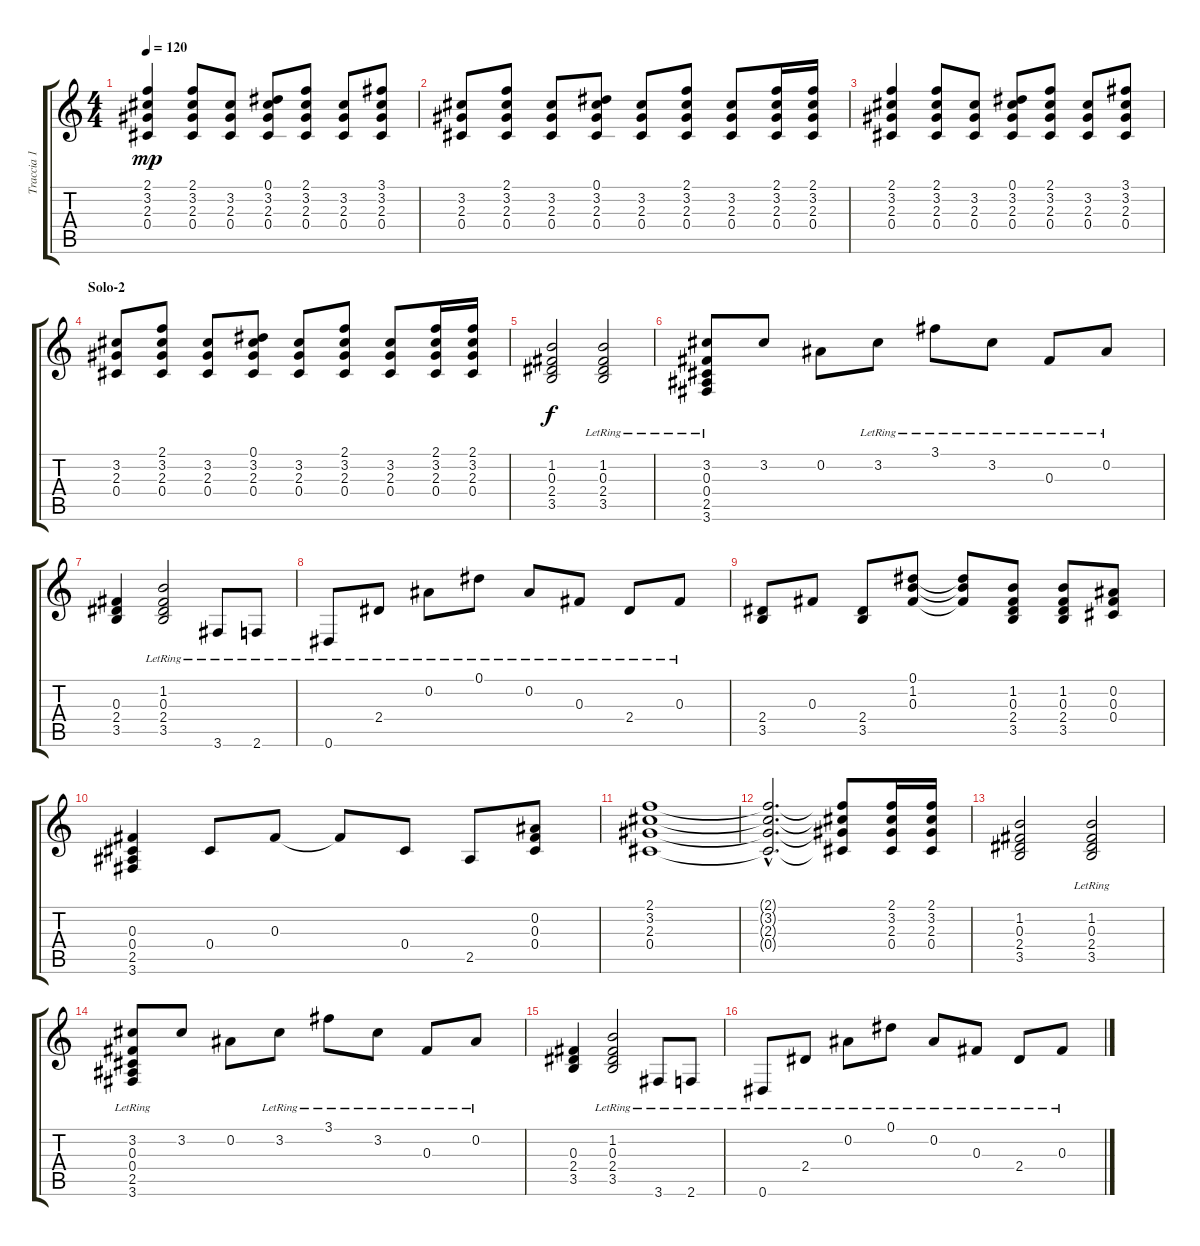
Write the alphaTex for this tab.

\track ("Traccia 1" "Traccia 1") {instrument acousticguitarsteel}
\staff {score tabs}
\tuning (Eb4 Bb3 Gb3 Db3 Ab2 Eb2) {hide}
\ts (4 4)
\tempo 120
\clef g2
\ks c
(2.1 3.2 2.3 0.4).4{dy mp} (2.1 3.2 2.3 0.4).8 (3.2 2.3 0.4).8 (0.1 3.2 2.3 0.4).8 (2.1 3.2 2.3 0.4).8 (3.2 2.3 0.4).8 (3.1 3.2 2.3 0.4).8 |
(3.2 2.3 0.4).8 (2.1 3.2 2.3 0.4).8 (3.2 2.3 0.4).8 (0.1 3.2 2.3 0.4).8 (3.2 2.3 0.4).8 (2.1 3.2 2.3 0.4).8 (3.2 2.3 0.4).8 (2.1 3.2 2.3 0.4).16 (2.1 3.2 2.3 0.4).16 |
(2.1 3.2 2.3 0.4).4 (2.1 3.2 2.3 0.4).8 (3.2 2.3 0.4).8 (0.1 3.2 2.3 0.4).8 (2.1 3.2 2.3 0.4).8 (3.2 2.3 0.4).8 (3.1 3.2 2.3 0.4).8 |
\section ("" "Solo-2")
(3.2 2.3 0.4).8 (2.1 3.2 2.3 0.4).8 (3.2 2.3 0.4).8 (0.1 3.2 2.3 0.4).8 (3.2 2.3 0.4).8 (2.1 3.2 2.3 0.4).8 (3.2 2.3 0.4).8 (2.1 3.2 2.3 0.4).16 (2.1 3.2 2.3 0.4).16 |
(1.2 0.3 2.4 3.5).2{dy f} (1.2{lr} 0.3{lr} 2.4{lr} 3.5{lr}).2 |
(3.2 0.3{lr} 0.4{lr} 2.5{lr} 3.6{lr}).8 3.2.8 0.2.8 3.2{lr}.8 3.1{lr}.8 3.2{lr}.8 0.3{lr}.8 0.2{lr}.8 |
(0.3 2.4 3.5).4 (1.2{lr} 0.3{lr} 2.4{lr} 3.5{lr}).2 3.6{lr}.8 2.6{lr}.8 |
0.6{lr}.8 2.4{lr}.8 0.2{lr}.8 0.1{lr}.8 0.2{lr}.8 0.3{lr}.8 2.4{lr}.8 0.3{lr}.8 |
(2.4 3.5).8 0.3.8 (2.4 3.5).8 (0.1 1.2 0.3).8 (0.1{t} 1.2{t} 0.3{t}).8 (1.2 0.3 2.4 3.5).8 (1.2 0.3 2.4 3.5).8 (0.2 0.3 0.4).8 |
(0.3 0.4 2.5 3.6).4 0.4.8 0.3.8 0.3{t}.8 0.4.8 2.5.8 (0.2 0.3 0.4).8 |
(2.1 3.2 2.3 0.4).1 |
(2.1{hac t} 3.2{hac t} 2.3{hac t} 0.4{hac t}).2{d} (2.1{t} 3.2{t} 2.3{t} 0.4{t}).8 (2.1 3.2 2.3 0.4).16 (2.1 3.2 2.3 0.4).16 |
(1.2 0.3 2.4 3.5).2 (1.2{lr} 0.3{lr} 2.4{lr} 3.5{lr}).2 |
(3.2 0.3{lr} 0.4{lr} 2.5{lr} 3.6{lr}).8 3.2.8 0.2.8 3.2{lr}.8 3.1{lr}.8 3.2{lr}.8 0.3{lr}.8 0.2{lr}.8 |
(0.3 2.4 3.5).4 (1.2{lr} 0.3{lr} 2.4{lr} 3.5{lr}).2 3.6{lr}.8 2.6{lr}.8 |
0.6{lr}.8 2.4{lr}.8 0.2{lr}.8 0.1{lr}.8 0.2{lr}.8 0.3{lr}.8 2.4{lr}.8 0.3{lr}.8
